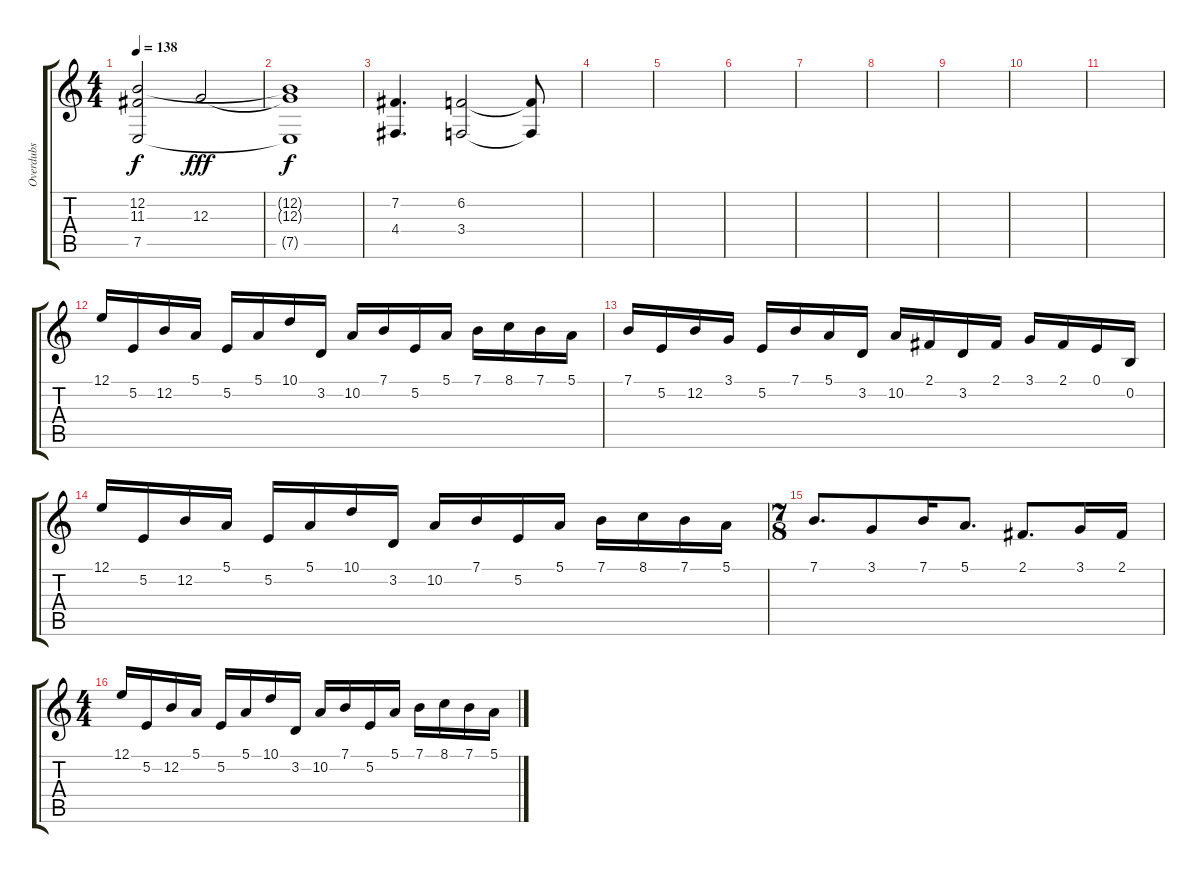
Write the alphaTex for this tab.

\track ("Overdubs" "Overdubs") {instrument pad2warm}
\staff {score tabs}
\tuning (E4 B3 G3 D3 A2 E2) {hide}
\ts (4 4)
\tempo 138
\clef g2
\ks c
(12.2{t} 11.3 7.5{t}).2{dy f} 12.3.2{dy fff} |
(12.2{t} 12.3{t} 7.5{t}).1{dy f} |
(7.2 4.4).4{d} (6.2 3.4).2 (6.2{t} 3.4{t}).8 |
|
|
|
|
|
|
|
|
12.1.16{instrument stringensemble1} 5.2.16 12.2.16 5.1.16 5.2.16 5.1.16 10.1.16 3.2.16 10.2.16 7.1.16 5.2.16 5.1.16 7.1.16 8.1.16 7.1.16 5.1.16 |
7.1.16 5.2.16 12.2.16 3.1.16 5.2.16 7.1.16 5.1.16 3.2.16 10.2.16 2.1.16 3.2.16 2.1.16 3.1.16 2.1.16 0.1.16 0.2.16 |
12.1.16 5.2.16 12.2.16 5.1.16 5.2.16 5.1.16 10.1.16 3.2.16 10.2.16 7.1.16 5.2.16 5.1.16 7.1.16 8.1.16 7.1.16 5.1.16 |
\ts (7 8)
7.1.8{d} 3.1.8 7.1.16 5.1.8{d} 2.1.8{d} 3.1.16 2.1.16 |
\ts (4 4)
12.1.16 5.2.16 12.2.16 5.1.16 5.2.16 5.1.16 10.1.16 3.2.16 10.2.16 7.1.16 5.2.16 5.1.16 7.1.16 8.1.16 7.1.16 5.1.16
